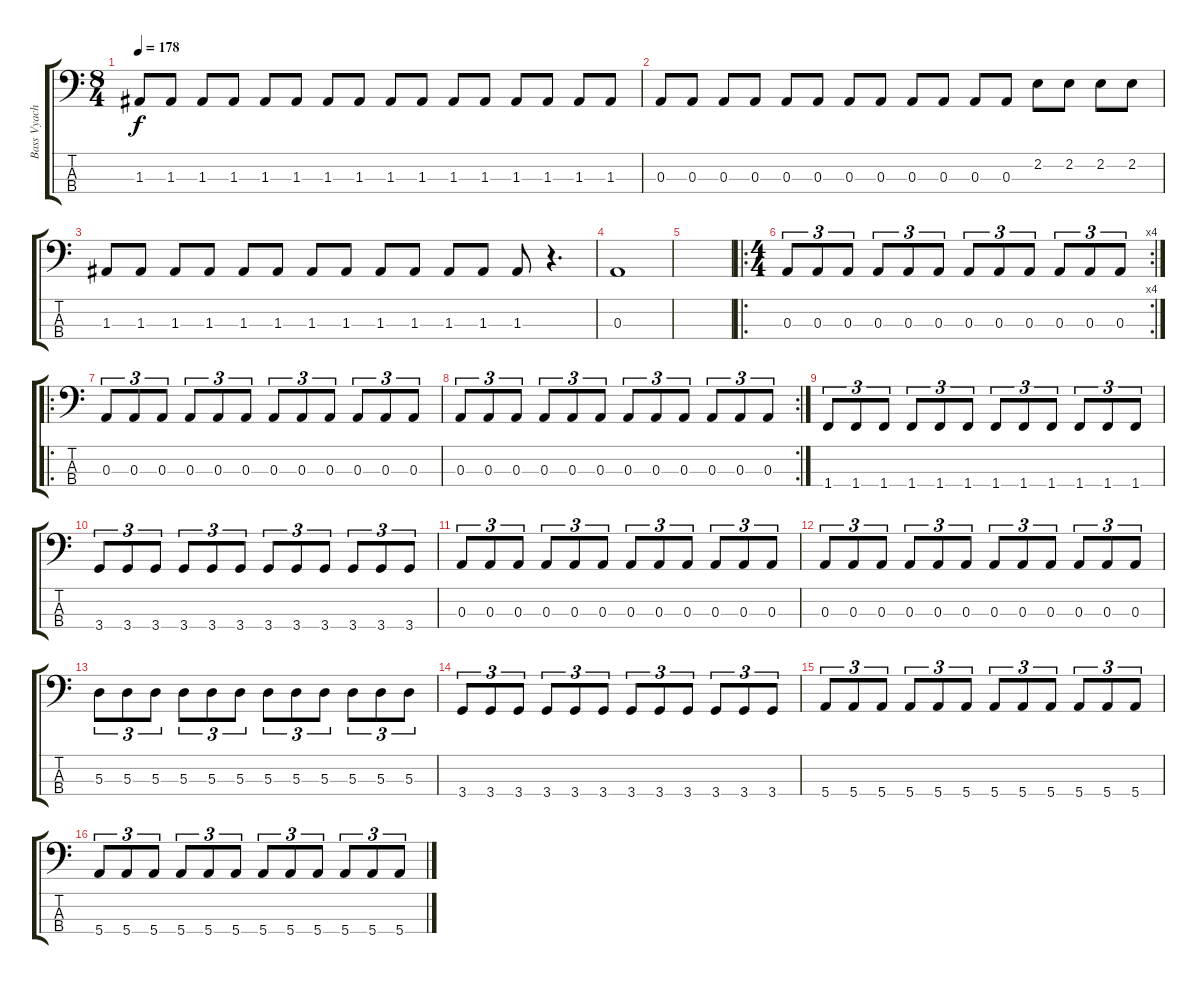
\track ("Bass Vyacheslav Semykin" "Bass Vyach") {instrument slapbass1}
\staff {score tabs}
\tuning (G2 D2 A1 E1) {hide}
\ts (8 4)
\tempo 178
\clef f4
\ks c
1.3.8{dy f} 1.3.8 1.3.8 1.3.8 1.3.8 1.3.8 1.3.8 1.3.8 1.3.8 1.3.8 1.3.8 1.3.8 1.3.8 1.3.8 1.3.8 1.3.8 |
0.3.8 0.3.8 0.3.8 0.3.8 0.3.8 0.3.8 0.3.8 0.3.8 0.3.8 0.3.8 0.3.8 0.3.8 2.2.8 2.2.8 2.2.8 2.2.8 |
1.3.8 1.3.8 1.3.8 1.3.8 1.3.8 1.3.8 1.3.8 1.3.8 1.3.8 1.3.8 1.3.8 1.3.8 1.3.8 r.4{d} |
0.3.1 |
|
\ro
\rc 4
\ts (4 4)
0.3.8{tu (3 2)} 0.3.8{tu (3 2)} 0.3.8{tu (3 2)} 0.3.8{tu (3 2)} 0.3.8{tu (3 2)} 0.3.8{tu (3 2)} 0.3.8{tu (3 2)} 0.3.8{tu (3 2)} 0.3.8{tu (3 2)} 0.3.8{tu (3 2)} 0.3.8{tu (3 2)} 0.3.8{tu (3 2)} |
\ro
0.3.8{tu (3 2)} 0.3.8{tu (3 2)} 0.3.8{tu (3 2)} 0.3.8{tu (3 2)} 0.3.8{tu (3 2)} 0.3.8{tu (3 2)} 0.3.8{tu (3 2)} 0.3.8{tu (3 2)} 0.3.8{tu (3 2)} 0.3.8{tu (3 2)} 0.3.8{tu (3 2)} 0.3.8{tu (3 2)} |
\rc 2
0.3.8{tu (3 2)} 0.3.8{tu (3 2)} 0.3.8{tu (3 2)} 0.3.8{tu (3 2)} 0.3.8{tu (3 2)} 0.3.8{tu (3 2)} 0.3.8{tu (3 2)} 0.3.8{tu (3 2)} 0.3.8{tu (3 2)} 0.3.8{tu (3 2)} 0.3.8{tu (3 2)} 0.3.8{tu (3 2)} |
1.4.8{tu (3 2)} 1.4.8{tu (3 2)} 1.4.8{tu (3 2)} 1.4.8{tu (3 2)} 1.4.8{tu (3 2)} 1.4.8{tu (3 2)} 1.4.8{tu (3 2)} 1.4.8{tu (3 2)} 1.4.8{tu (3 2)} 1.4.8{tu (3 2)} 1.4.8{tu (3 2)} 1.4.8{tu (3 2)} |
3.4.8{tu (3 2)} 3.4.8{tu (3 2)} 3.4.8{tu (3 2)} 3.4.8{tu (3 2)} 3.4.8{tu (3 2)} 3.4.8{tu (3 2)} 3.4.8{tu (3 2)} 3.4.8{tu (3 2)} 3.4.8{tu (3 2)} 3.4.8{tu (3 2)} 3.4.8{tu (3 2)} 3.4.8{tu (3 2)} |
0.3.8{tu (3 2)} 0.3.8{tu (3 2)} 0.3.8{tu (3 2)} 0.3.8{tu (3 2)} 0.3.8{tu (3 2)} 0.3.8{tu (3 2)} 0.3.8{tu (3 2)} 0.3.8{tu (3 2)} 0.3.8{tu (3 2)} 0.3.8{tu (3 2)} 0.3.8{tu (3 2)} 0.3.8{tu (3 2)} |
0.3.8{tu (3 2)} 0.3.8{tu (3 2)} 0.3.8{tu (3 2)} 0.3.8{tu (3 2)} 0.3.8{tu (3 2)} 0.3.8{tu (3 2)} 0.3.8{tu (3 2)} 0.3.8{tu (3 2)} 0.3.8{tu (3 2)} 0.3.8{tu (3 2)} 0.3.8{tu (3 2)} 0.3.8{tu (3 2)} |
5.3.8{tu (3 2)} 5.3.8{tu (3 2)} 5.3.8{tu (3 2)} 5.3.8{tu (3 2)} 5.3.8{tu (3 2)} 5.3.8{tu (3 2)} 5.3.8{tu (3 2)} 5.3.8{tu (3 2)} 5.3.8{tu (3 2)} 5.3.8{tu (3 2)} 5.3.8{tu (3 2)} 5.3.8{tu (3 2)} |
3.4.8{tu (3 2)} 3.4.8{tu (3 2)} 3.4.8{tu (3 2)} 3.4.8{tu (3 2)} 3.4.8{tu (3 2)} 3.4.8{tu (3 2)} 3.4.8{tu (3 2)} 3.4.8{tu (3 2)} 3.4.8{tu (3 2)} 3.4.8{tu (3 2)} 3.4.8{tu (3 2)} 3.4.8{tu (3 2)} |
5.4.8{tu (3 2)} 5.4.8{tu (3 2)} 5.4.8{tu (3 2)} 5.4.8{tu (3 2)} 5.4.8{tu (3 2)} 5.4.8{tu (3 2)} 5.4.8{tu (3 2)} 5.4.8{tu (3 2)} 5.4.8{tu (3 2)} 5.4.8{tu (3 2)} 5.4.8{tu (3 2)} 5.4.8{tu (3 2)} |
5.4.8{tu (3 2)} 5.4.8{tu (3 2)} 5.4.8{tu (3 2)} 5.4.8{tu (3 2)} 5.4.8{tu (3 2)} 5.4.8{tu (3 2)} 5.4.8{tu (3 2)} 5.4.8{tu (3 2)} 5.4.8{tu (3 2)} 5.4.8{tu (3 2)} 5.4.8{tu (3 2)} 5.4.8{tu (3 2)}
